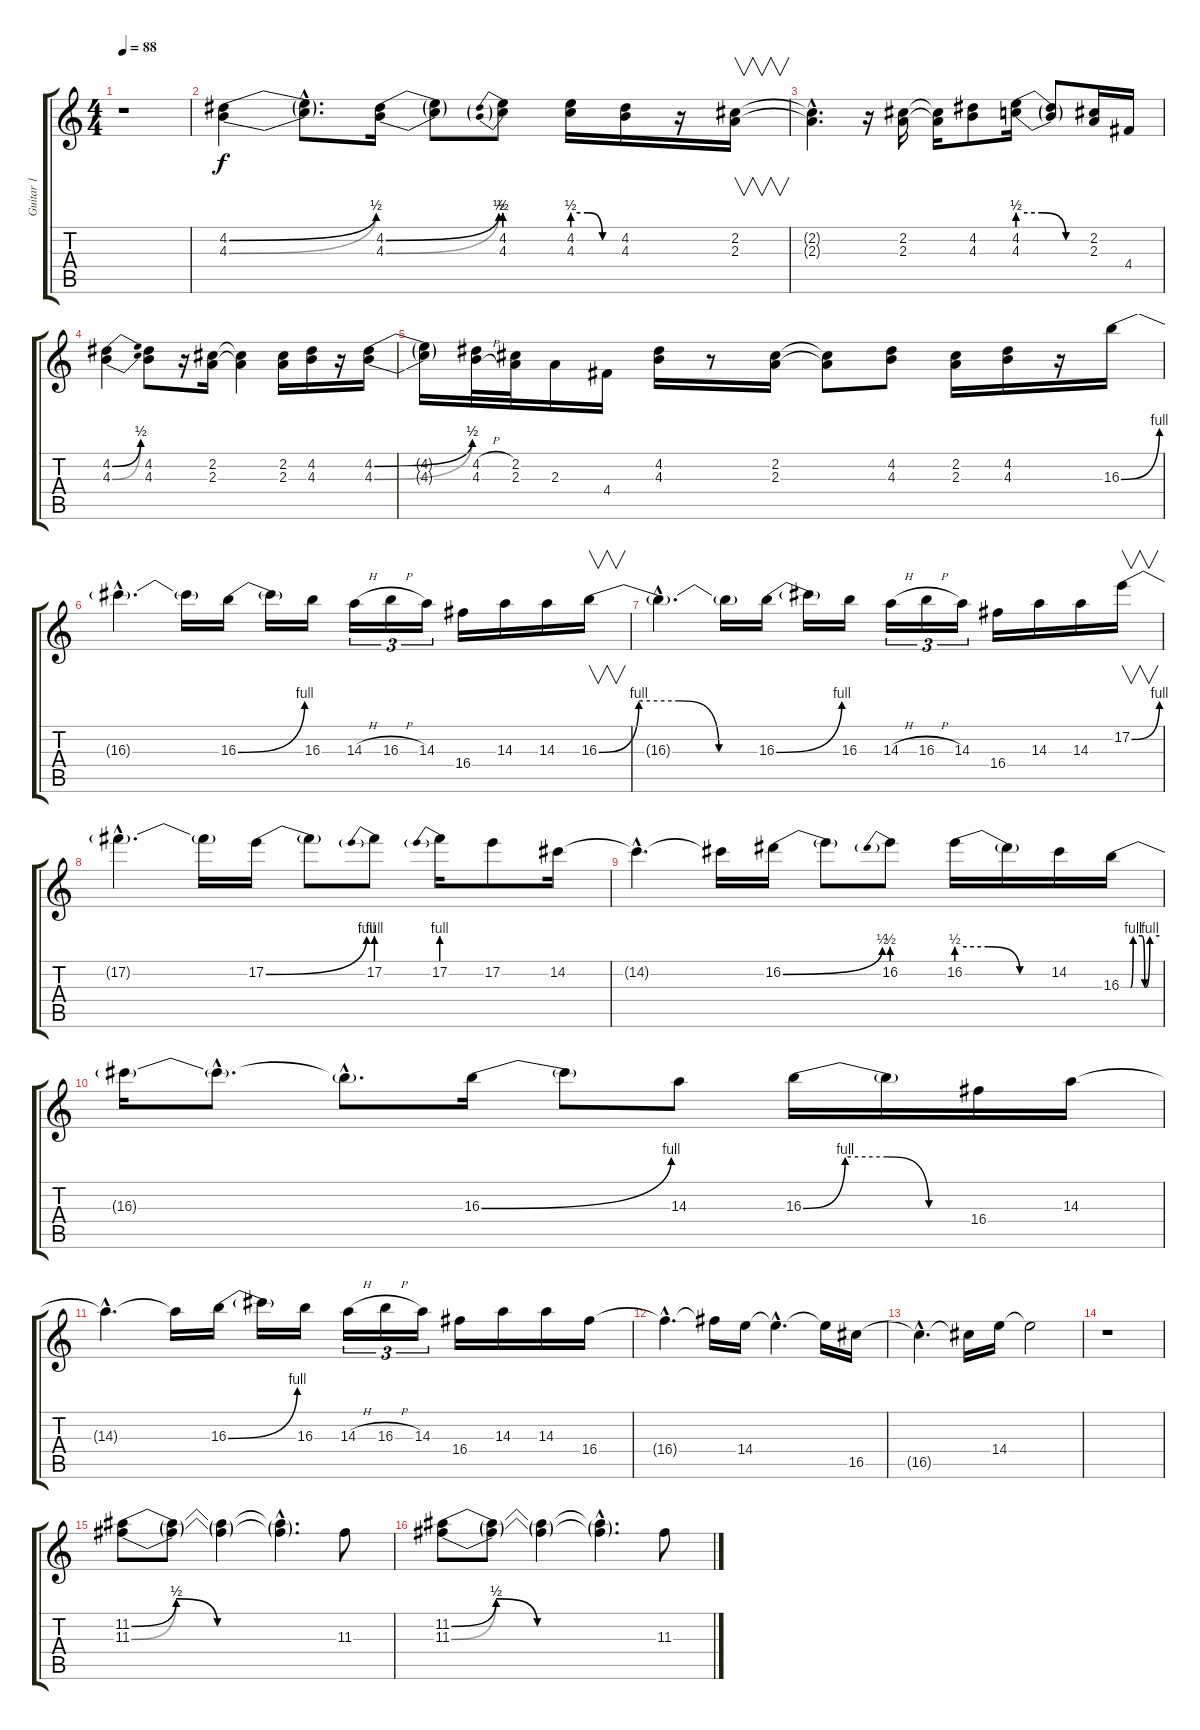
\track ("Guitar 1" "Guitar 1") {instrument overdrivenguitar}
\staff {score tabs}
\tuning (E4 B3 G3 D3 A2 E2) {hide}
\ts (4 4)
\tempo 88
\clef g2
\ks c
r.1{dy f} |
(4.2{be (bend 0 0 60 2)} 4.3{be (bend 0 0 60 2)}).4 (4.2{hac t} 4.3{hac t}).8{d} (4.2{be (bend 0 0 60 2)} 4.3{be (bend 0 0 60 2)}).16 (4.2{t} 4.3{t}).8 (4.2{be (prebend 0 2 60 2)} 4.3{be (prebend 0 2 60 2)}).8 (4.2{be (custom 0 2 20 2 40 0 60 0)} 4.3{be (custom 0 2 20 2 40 0 60 0)}).16 (4.2 4.3).16 r.16 (2.2 2.3).16{v} |
(2.2{hac t} 2.3{hac t}).4{d} r.16 (2.2 2.3).16 (2.2{t} 2.3{t}).16 (4.2 4.3).8 (4.2{be (custom 0 2 20 2 40 0 60 0)} 4.3{be (custom 0 2 20 2 40 0 60 0)}).16 (4.2{t} 4.3{t}).8 (2.2 2.3).16 4.4.16 |
(4.2{be (bend 0 0 60 2)} 4.3{be (bend 0 0 60 2)}).4 (4.2 4.3).8 r.16 (2.2 2.3).16 (2.2{t} 2.3{t}).4 (2.2 2.3).16 (4.2 4.3).16 r.16 (4.2{be (bend 0 0 60 2)} 4.3{be (bend 0 0 60 2)}).16 |
(4.2{t} 4.3{t}).16 (4.2{h} 4.3{h}).32 (2.2 2.3).32 2.3.16 4.4.16 (4.2 4.3).16 r.8 (2.2 2.3).16 (2.2{t} 2.3{t}).8 (4.2 4.3).8 (2.2 2.3).16 (4.2 4.3).16 r.16 16.3{be (bend 0 0 60 4)}.16 |
16.3{hac t}.4{d} 16.3{t}.16 16.3{be (bend 0 0 60 4)}.16 16.3{t}.16 16.3.16 14.3{h}.16{tu (3 2)} 16.3{h}.16{tu (3 2)} 14.3.16{tu (3 2)} 16.4.16 14.3.16 14.3.16 16.3{be (custom 0 0 15 4 30 4 45 0 60 0)}.16{v} |
16.3{hac t}.4{d} 16.3{t}.16 16.3{be (bend 0 0 60 4)}.16 16.3{t}.16 16.3.16 14.3{h}.16{tu (3 2)} 16.3{h}.16{tu (3 2)} 14.3.16{tu (3 2)} 16.4.16 14.3.16 14.3.16 17.2{be (bend 0 0 60 4)}.16{v} |
17.2{hac t}.4{d} 17.2{t}.16 17.2{be (bend 0 0 60 4)}.16 17.2{t}.8 17.2{be (prebend 0 4 60 4)}.8 17.2{be (prebend 0 4 60 4)}.16 17.2.8 14.2.16 |
14.2{hac t}.4{d} 14.2{t}.16 16.2{be (bend 0 0 60 2)}.16 16.2{t}.8 16.2{be (prebend 0 2 60 2)}.8 16.2{be (custom 0 2 20 2 40 0 60 0)}.16 16.2{t}.16 14.2.16 16.3{be (custom 0 0 15 0 19 4 33 4 37 0 45 4 60 4)}.16 |
16.3{t}.16 16.3{hac t}.8{d} 16.3{hac t}.8{d} 16.3{be (bend 0 0 60 4)}.16 16.3{t}.8 14.3.8 16.3{be (custom 0 0 15 4 30 4 45 0 60 0)}.16 16.3{t}.16 16.4.16 14.3.16 |
14.3{hac t}.4{d} 14.3{t}.16 16.3{be (bend 0 0 60 4)}.16 16.3{t}.16 16.3.16 14.3{h}.16{tu (3 2)} 16.3{h}.16{tu (3 2)} 14.3.16{tu (3 2)} 16.4.16 14.3.16 14.3.16 16.4.16 |
16.4{hac t}.4{d} 16.4{t}.16 14.4.16 14.4{hac t}.4{d} 14.4{t}.16 16.5.16 |
16.5{hac t}.4{d} 16.5{t}.16 14.4.16 14.4{t}.2 |
r.1 |
(11.2{be (custom 0 0 13 2 25 0 45 0 60 0)} 11.3{be (custom 0 0 13 2 25 0 45 0 60 0)}).8 (11.2{t} 11.3{t}).8 (11.2{t} 11.3{t}).4 (11.2{hac t} 11.3{hac t}).4{d} 11.3.8 |
(11.2{be (custom 0 0 13 2 25 0 45 0 60 0)} 11.3{be (custom 0 0 13 2 25 0 45 0 60 0)}).8 (11.2{t} 11.3{t}).8 (11.2{t} 11.3{t}).4 (11.2{hac t} 11.3{hac t}).4{d} 11.3.8
